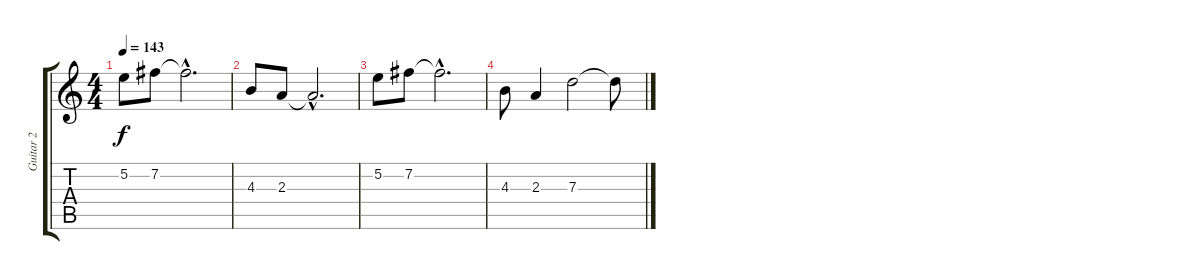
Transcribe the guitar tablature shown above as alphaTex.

\track ("Guitar 2" "Guitar 2") {instrument distortionguitar}
\staff {score tabs}
\tuning (E4 B3 G3 D3 A2 D2) {hide}
\ts (4 4)
\tempo 143
\clef g2
\ks c
5.2.8{dy f} 7.2.8 7.2{hac t}.2{d} |
4.3.8 2.3.8 2.3{hac t}.2{d} |
5.2.8 7.2.8 7.2{hac t}.2{d} |
4.3.8 2.3.4 7.3.2 7.3{t}.8
